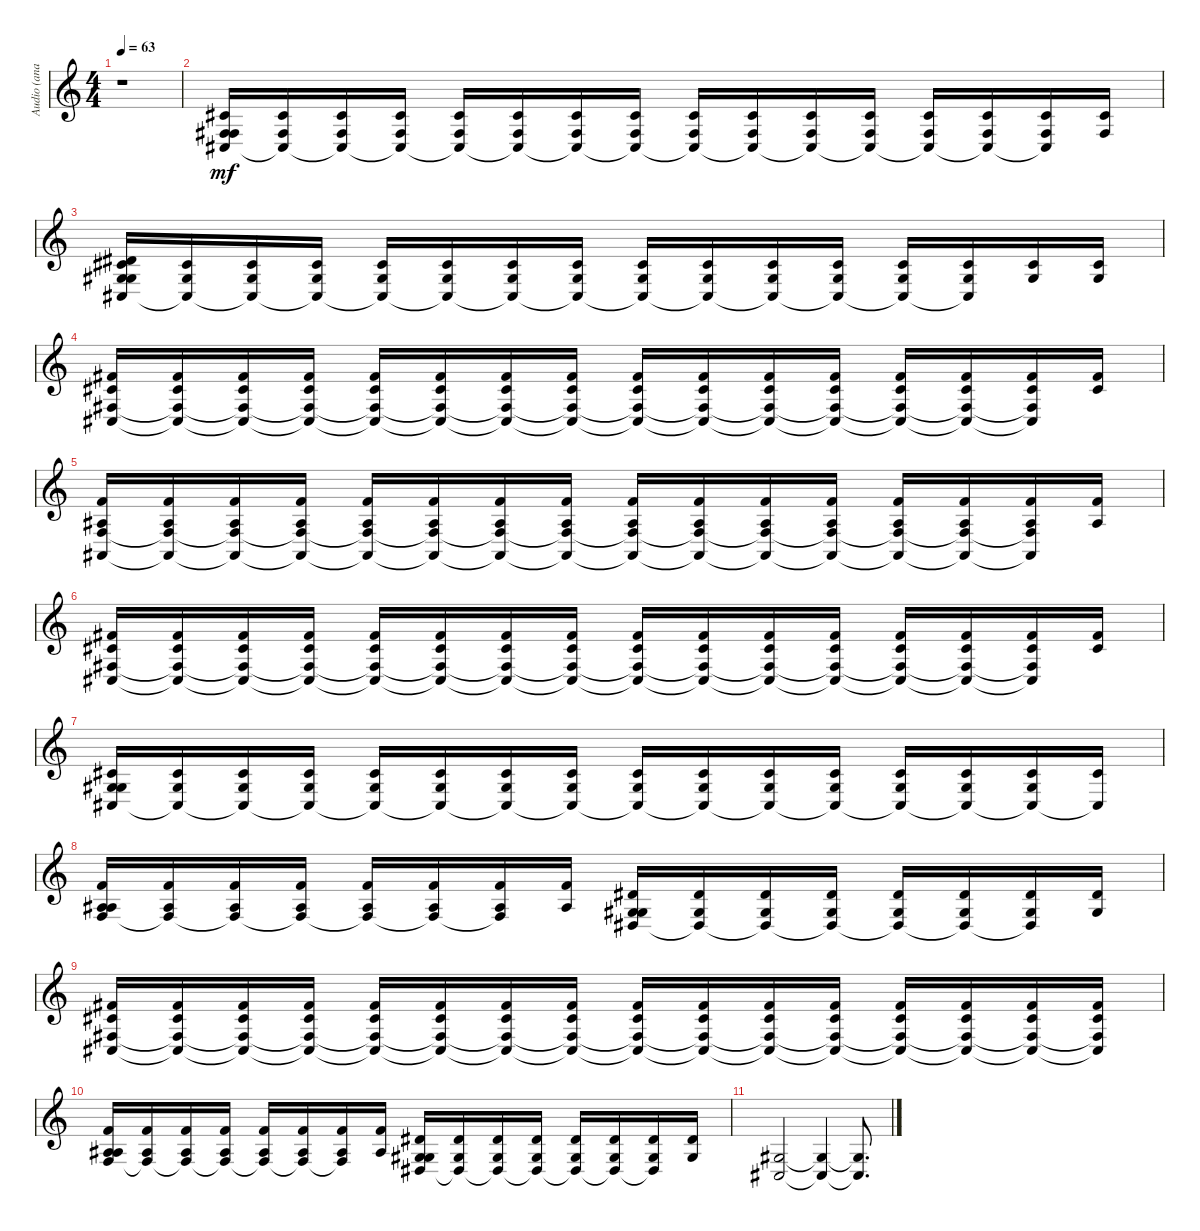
\track ("Audio" "Audio (ana") {instrument flute}
\staff {score}
\tuning (E4 B3 G3 D3 A2 E2 B1) {hide}
\ts (4 4)
\tempo 63
\clef g2
\ks c
r.1{dy mf} |
(2.2 4.4 4.5 14.6).16 (2.2 4.4 4.5{t}).16 (2.2 4.4 4.5{t}).16 (2.2 4.4 4.5{t}).16 (2.2 4.4 4.5{t}).16 (2.2 4.4 4.5{t}).16 (2.2 4.4 4.5{t}).16 (2.2 4.4 4.5{t}).16 (2.2 4.4 4.5{t}).16 (2.2 4.4 4.5{t}).16 (2.2 4.4 4.5{t}).16 (2.2 4.4 4.5{t}).16 (2.2 4.4 4.5{t}).16 (2.2 4.4 4.5{t}).16 (2.2 4.4 4.5{t}).16 (2.2 4.4).16 |
(2.2 1.3 6.4 4.5 23.6).16 (2.2 1.3 4.5{t}).16 (2.2 1.3 4.5{t}).16 (2.2 1.3 4.5{t}).16 (2.2 1.3 4.5{t}).16 (2.2 1.3 4.5{t}).16 (2.2 1.3 4.5{t}).16 (2.2 1.3 4.5{t}).16 (2.2 1.3 4.5{t}).16 (2.2 1.3 4.5{t}).16 (2.2 1.3 4.5{t}).16 (2.2 1.3 4.5{t}).16 (2.2 1.3 4.5{t}).16 (2.2 1.3 4.5{t}).16 (2.2 1.3).16 (2.2 1.3).16 |
(2.1 2.2 4.4 4.5).16 (2.1 2.2 4.4{t} 4.5{t}).16 (2.1 2.2 4.4{t} 4.5{t}).16 (2.1 2.2 4.4{t} 4.5{t}).16 (2.1 2.2 4.4{t} 4.5{t}).16 (2.1 2.2 4.4{t} 4.5{t}).16 (2.1 2.2 4.4{t} 4.5{t}).16 (2.1 2.2 4.4{t} 4.5{t}).16 (2.1 2.2 4.4{t} 4.5{t}).16 (2.1 2.2 4.4{t} 4.5{t}).16 (2.1 2.2 4.4{t} 4.5{t}).16 (2.1 2.2 4.4{t} 4.5{t}).16 (2.1 2.2 4.4{t} 4.5{t}).16 (2.1 2.2 4.4{t} 4.5{t}).16 (2.1 2.2 4.4{t} 4.5{t}).16 (2.1 2.2).16 |
(1.1 3.3 3.4 1.5).16 (1.1 3.3 3.4{t} 1.5{t}).16 (1.1 3.3 3.4{t} 1.5{t}).16 (1.1 3.3 3.4{t} 1.5{t}).16 (1.1 3.3 3.4{t} 1.5{t}).16 (1.1 3.3 3.4{t} 1.5{t}).16 (1.1 3.3 3.4{t} 1.5{t}).16 (1.1 3.3 3.4{t} 1.5{t}).16 (1.1 3.3 3.4{t} 1.5{t}).16 (1.1 3.3 3.4{t} 1.5{t}).16 (1.1 3.3 3.4{t} 1.5{t}).16 (1.1 3.3 3.4{t} 1.5{t}).16 (1.1 3.3 3.4{t} 1.5{t}).16 (1.1 3.3 3.4{t} 1.5{t}).16 (1.1 3.3 3.4{t} 1.5{t}).16 (1.1 3.3).16 |
(2.1 2.2 4.4 4.5).16 (2.1 2.2 4.4{t} 4.5{t}).16 (2.1 2.2 4.4{t} 4.5{t}).16 (2.1 2.2 4.4{t} 4.5{t}).16 (2.1 2.2 4.4{t} 4.5{t}).16 (2.1 2.2 4.4{t} 4.5{t}).16 (2.1 2.2 4.4{t} 4.5{t}).16 (2.1 2.2 4.4{t} 4.5{t}).16 (2.1 2.2 4.4{t} 4.5{t}).16 (2.1 2.2 4.4{t} 4.5{t}).16 (2.1 2.2 4.4{t} 4.5{t}).16 (2.1 2.2 4.4{t} 4.5{t}).16 (2.1 2.2 4.4{t} 4.5{t}).16 (2.1 2.2 4.4{t} 4.5{t}).16 (2.1 2.2 4.4{t} 4.5{t}).16 (2.1 2.2).16 |
(2.2 1.3 6.4 4.5).16 (2.2 1.3 4.5{t}).16 (2.2 1.3 4.5{t}).16 (2.2 1.3 4.5{t}).16 (2.2 1.3 4.5{t}).16 (2.2 1.3 4.5{t}).16 (2.2 1.3 4.5{t}).16 (2.2 1.3 4.5{t}).16 (2.2 1.3 4.5{t}).16 (2.2 1.3 4.5{t}).16 (2.2 1.3 4.5{t}).16 (2.2 1.3 4.5{t}).16 (2.2 1.3 4.5{t}).16 (2.2 1.3 4.5{t}).16 (2.2 1.3 4.5{t}).16 (2.2 4.5{t}).16 |
(1.1 3.3 3.4 13.5).16 (1.1 3.3 3.4{t}).16 (1.1 3.3 3.4{t}).16 (1.1 3.3 3.4{t}).16 (1.1 3.3 3.4{t}).16 (1.1 3.3 3.4{t}).16 (1.1 3.3 3.4{t}).16 (1.1 3.3).16 (4.2 1.3 1.4 11.5).16 (4.2 1.3 1.4{t}).16 (4.2 1.3 1.4{t}).16 (4.2 1.3 1.4{t}).16 (4.2 1.3 1.4{t}).16 (4.2 1.3 1.4{t}).16 (4.2 1.3 1.4{t}).16 (4.2 1.3).16 |
(2.1 2.2 4.4 4.5).16 (2.1 2.2 4.4{t} 4.5{t}).16 (2.1 2.2 4.4{t} 4.5{t}).16 (2.1 2.2 4.4{t} 4.5{t}).16 (2.1 2.2 4.4{t} 4.5{t}).16 (2.1 2.2 4.4{t} 4.5{t}).16 (2.1 2.2 4.4{t} 4.5{t}).16 (2.1 2.2 4.4{t} 4.5{t}).16 (2.1 2.2 4.4{t} 4.5{t}).16 (2.1 2.2 4.4{t} 4.5{t}).16 (2.1 2.2 4.4{t} 4.5{t}).16 (2.1 2.2 4.4{t} 4.5{t}).16 (2.1 2.2 4.4{t} 4.5{t}).16 (2.1 2.2 4.4{t} 4.5{t}).16 (2.1 2.2 4.4{t} 4.5{t}).16 (2.1 2.2 4.4{t} 4.5{t}).16 |
(1.1 3.3 3.4 13.5).16 (1.1 3.3 3.4{t}).16 (1.1 3.3 3.4{t}).16 (1.1 3.3 3.4{t}).16 (1.1 3.3 3.4{t}).16 (1.1 3.3 3.4{t}).16 (1.1 3.3 3.4{t}).16 (1.1 3.3).16 (4.2 1.3 1.4 11.5).16 (4.2 1.3 1.4{t}).16 (4.2 1.3 1.4{t}).16 (4.2 1.3 1.4{t}).16 (4.2 1.3 1.4{t}).16 (4.2 1.3 1.4{t}).16 (4.2 1.3 1.4{t}).16 (4.2 1.3).16 |
(1.3 4.5).2 (1.3{t} 4.5{t}).4 (1.3{t} 4.5{t}).8{d}
